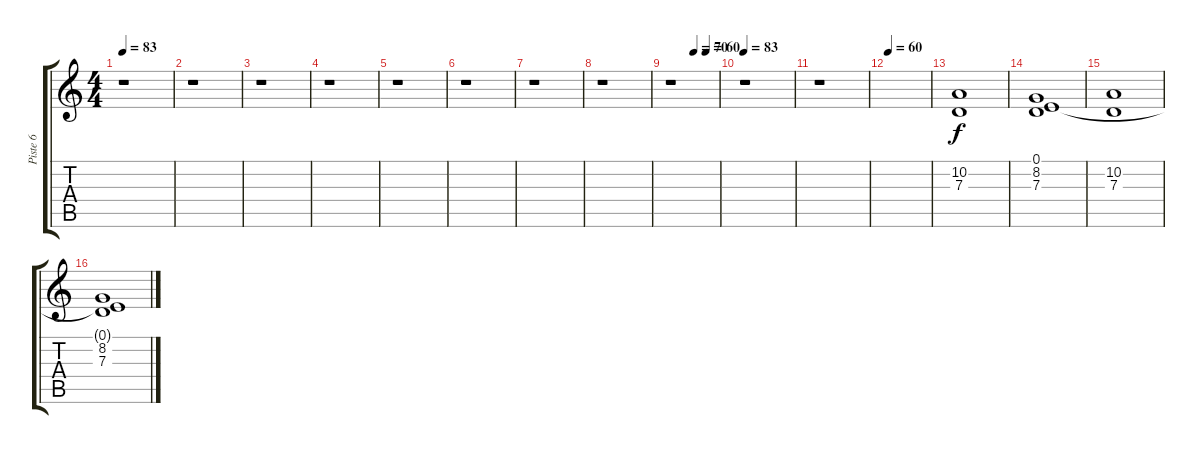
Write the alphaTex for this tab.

\track ("Piste 6" "Piste 6") {instrument lead2sawtooth}
\staff {score tabs}
\tuning (E4 B3 G3 D3 A2 E2) {hide}
\ts (4 4)
\tempo 83
\clef g2
\ks c
r.1{dy f} |
r.1 |
r.1 |
r.1 |
r.1 |
r.1 |
r.1 |
r.1 |
\tempo (70 0.5)
\tempo (60 0.75)
r.1 |
\tempo 83
r.1 |
r.1 |
\tempo 60
|
(10.2 7.3).1{volume 5 instrument fx4atmosphere} |
(0.1 8.2 7.3).1 |
(10.2 7.3).1 |
(0.1{t} 8.2 7.3).1
